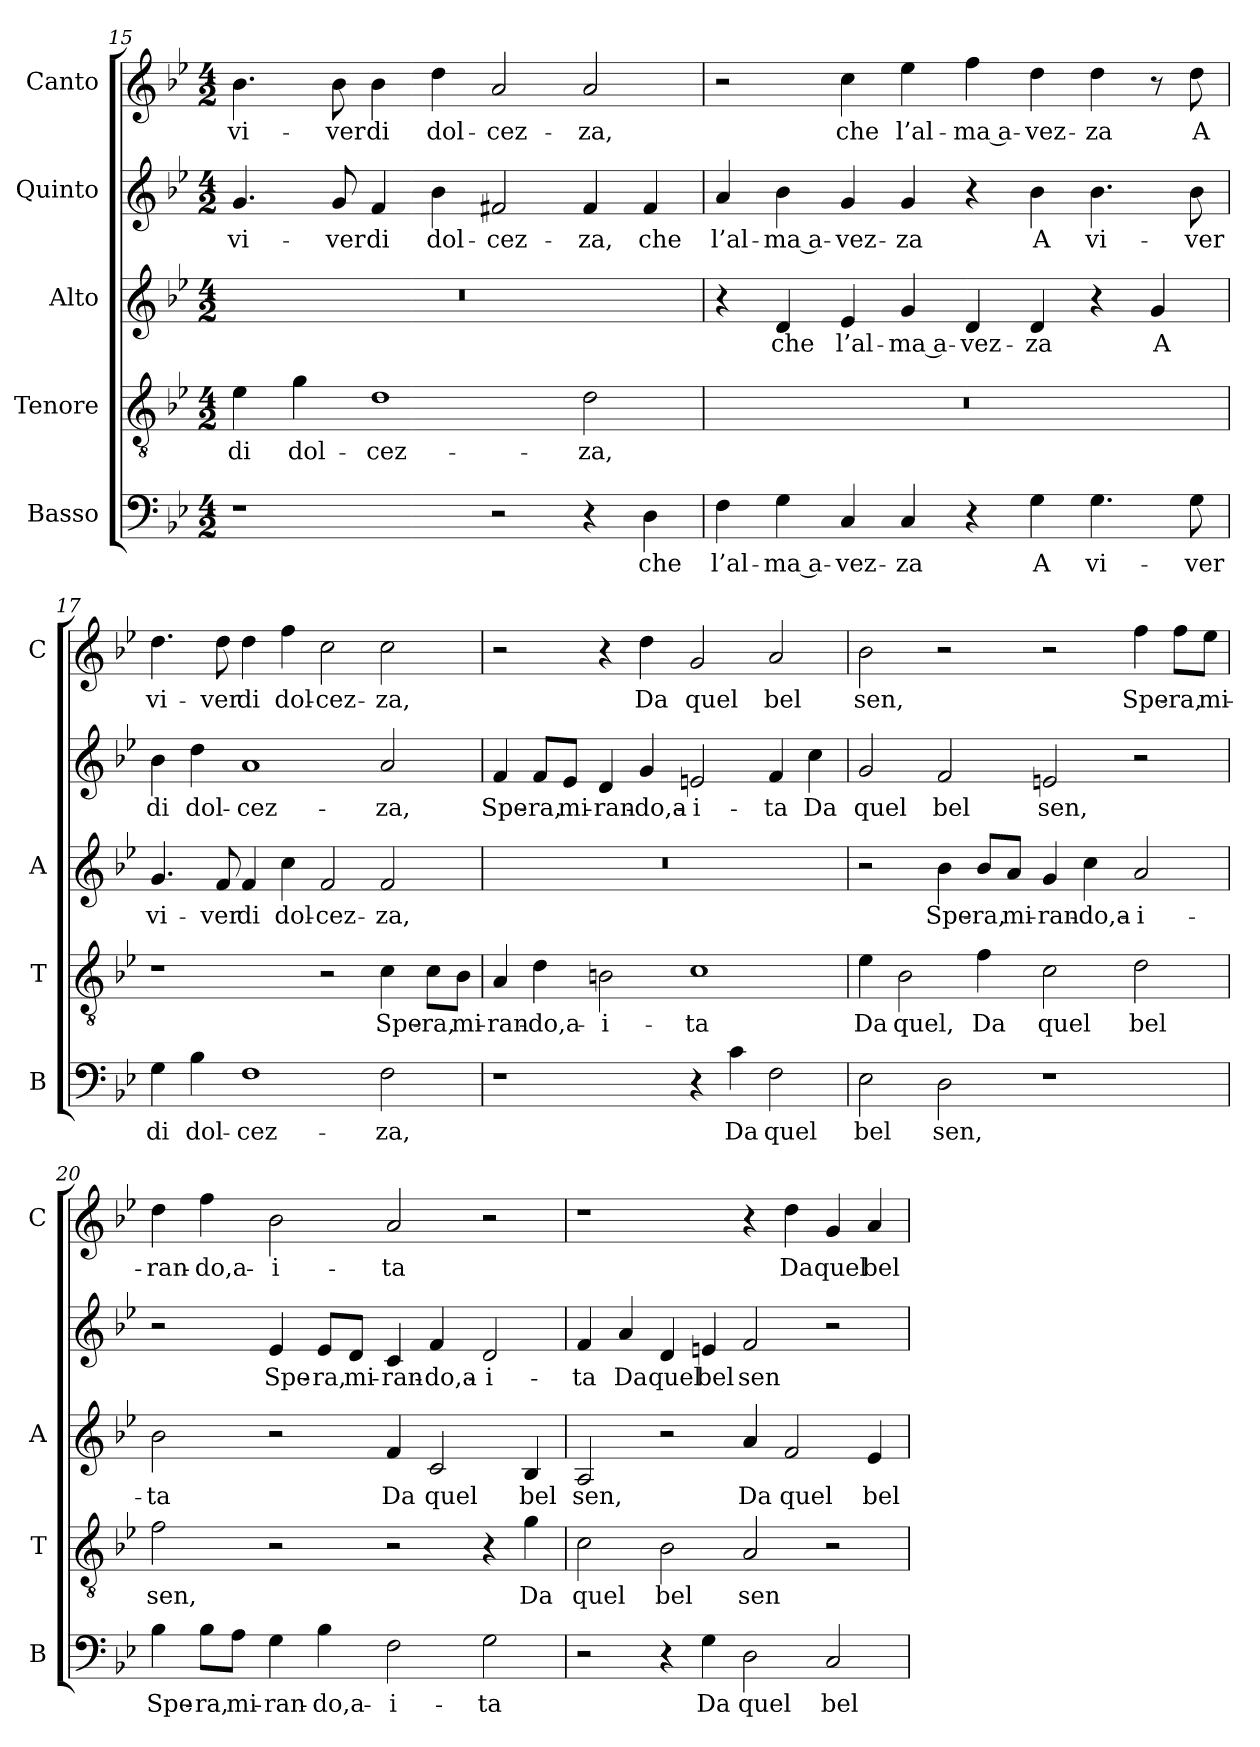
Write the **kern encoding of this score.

**kern	**text	**kern	**text	**kern	**text	**kern	**text	**kern	**text
*part5	*part5	*part4	*part4	*part3	*part3	*part2	*part2	*part1	*part1
*staff5	*staff5	*staff4	*staff4	*staff3	*staff3	*staff2	*staff2	*staff1	*staff1
*I"Basso	*	*I"Tenore	*	*I"Alto	*	*I"Quinto	*	*I"Canto	*
*I'B	*	*I'T	*	*I'A	*	*	*	*I'C	*
*clefF4	*	*clefGv2	*	*clefG2	*	*clefG2	*	*clefG2	*
*k[b-e-]	*	*k[b-e-]	*	*k[b-e-]	*	*k[b-e-]	*	*k[b-e-]	*
*B-:	*	*B-:	*	*B-:	*	*B-:	*	*B-:	*
*M4/2	*	*M4/2	*	*M4/2	*	*M4/2	*	*M4/2	*
=15	=15	=15	=15	=15	=15	=15	=15	=15	=15
!	!	!	!LO:LY:b	!	!	!	!LO:LY:b	!	!LO:LY:b
1r	.	4e-\	di	0r	.	4.g/	vi-	4.b-\	vi-
!	!	!	!LO:LY:b	!	!	!	!	!	!
.	.	4g\	dol-	.	.	.	.	.	.
!	!	!	!	!	!	!	!LO:LY:b	!	!LO:LY:b
.	.	.	.	.	.	8g/	-ver	8b-\	-ver
!	!	!	!LO:LY:b	!	!	!	!LO:LY:b	!	!LO:LY:b
.	.	1d	-cez-	.	.	4f/	di	4b-\	di
!	!	!	!	!	!	!	!LO:LY:b	!	!LO:LY:b
.	.	.	.	.	.	4b-\	dol-	4dd\	dol-
!	!	!	!	!	!	!	!LO:LY:b	!	!LO:LY:b
2r	.	.	.	.	.	2f#X/	-cez-	2a/	-cez-
!	!	!	!LO:LY:b	!	!	!	!LO:LY:b	!	!LO:LY:b
4r	.	2d\	-za,	.	.	4f#/	-za,	2a/	-za,
!	!LO:LY:b	!	!	!	!	!	!LO:LY:b	!	!
4D\	che	.	.	.	.	4f#/	che	.	.
!!LO:LB:g=z
=16	=16	=16	=16	=16	=16	=16	=16	=16	=16
!	!LO:LY:b	!	!	!	!	!	!LO:LY:b	!	!
4F\	l’al-	0r	.	4r	.	4a/	l’al-	2r	.
!	!LO:LY:b	!	!	!	!LO:LY:b	!	!LO:LY:b	!	!
4G\	-ma a-	.	.	4d/	che	4b-\	-ma a-	.	.
!	!LO:LY:b	!	!	!	!LO:LY:b	!	!LO:LY:b	!	!LO:LY:b
4C/	-vez-	.	.	4e-/	l’al-	4g/	-vez-	4cc\	che
!	!LO:LY:b	!	!	!	!LO:LY:b	!	!LO:LY:b	!	!LO:LY:b
4C/	-za	.	.	4g/	-ma a-	4g/	-za	4ee-\	l’al-
!	!	!	!	!	!LO:LY:b	!	!	!	!LO:LY:b
4r	.	.	.	4d/	-vez-	4r	.	4ff\	-ma a-
!	!LO:LY:b	!	!	!	!LO:LY:b	!	!LO:LY:b	!	!LO:LY:b
4G\	A	.	.	4d/	-za	4b-\	A	4dd\	-vez-
!	!LO:LY:b	!	!	!	!	!	!LO:LY:b	!	!LO:LY:b
4.G\	vi-	.	.	4r	.	4.b-\	vi-	4dd\	-za
!	!	!	!	!	!LO:LY:b	!	!	!	!
.	.	.	.	4g/	A	.	.	8r	.
!	!LO:LY:b	!	!	!	!	!	!LO:LY:b	!	!LO:LY:b
8G\	-ver	.	.	.	.	8b-\	-ver	8dd\	A
=17	=17	=17	=17	=17	=17	=17	=17	=17	=17
!	!LO:LY:b	!	!	!	!LO:LY:b	!	!LO:LY:b	!	!LO:LY:b
4G\	di	1r	.	4.g/	vi-	4b-\	di	4.dd\	vi-
!	!LO:LY:b	!	!	!	!	!	!LO:LY:b	!	!
4B-\	dol-	.	.	.	.	4dd\	dol-	.	.
!	!	!	!	!	!LO:LY:b	!	!	!	!LO:LY:b
.	.	.	.	8f/	-ver	.	.	8dd\	-ver
!	!LO:LY:b	!	!	!	!LO:LY:b	!	!LO:LY:b	!	!LO:LY:b
1F	-cez-	.	.	4f/	di	1a	-cez-	4dd\	di
!	!	!	!	!	!LO:LY:b	!	!	!	!LO:LY:b
.	.	.	.	4cc\	dol-	.	.	4ff\	dol-
!	!	!	!	!	!LO:LY:b	!	!	!	!LO:LY:b
.	.	2r	.	2f/	-cez-	.	.	2cc\	-cez-
!	!LO:LY:b	!	!LO:LY:b	!	!LO:LY:b	!	!LO:LY:b	!	!LO:LY:b
2F\	-za,	4c\	Spe-	2f/	-za,	2a/	-za,	2cc\	-za,
!	!	!	!LO:LY:b	!	!	!	!	!	!
.	.	8c\L	-ra,	.	.	.	.	.	.
!	!	!	!LO:LY:b	!	!	!	!	!	!
.	.	8B-\J	mi-	.	.	.	.	.	.
=18	=18	=18	=18	=18	=18	=18	=18	=18	=18
!	!	!	!LO:LY:b	!	!	!	!LO:LY:b	!	!
1r	.	4A/	-ran-	0r	.	4f/	Spe-	2r	.
!	!	!	!LO:LY:b	!	!	!	!LO:LY:b	!	!
.	.	4d\	-do,a-	.	.	8f/L	-ra,	.	.
!	!	!	!	!	!	!	!LO:LY:b	!	!
.	.	.	.	.	.	8e-/J	mi-	.	.
!	!	!	!LO:LY:b	!	!	!	!LO:LY:b	!	!
.	.	2Bn\	-i-	.	.	4d/	-ran-	4r	.
!	!	!	!	!	!	!	!LO:LY:b	!	!LO:LY:b
.	.	.	.	.	.	4g/	-do,a-	4dd\	Da
!	!	!	!LO:LY:b	!	!	!	!LO:LY:b	!	!LO:LY:b
4r	.	1c	-ta	.	.	2en/	-i-	2g/	quel
!	!LO:LY:b	!	!	!	!	!	!	!	!
4c\	Da	.	.	.	.	.	.	.	.
!	!LO:LY:b	!	!	!	!	!	!LO:LY:b	!	!LO:LY:b
2F\	quel	.	.	.	.	4f/	-ta	2a/	bel
!	!	!	!	!	!	!	!LO:LY:b	!	!
.	.	.	.	.	.	4cc\	Da	.	.
!!LO:PB:g=z
=19	=19	=19	=19	=19	=19	=19	=19	=19	=19
!	!LO:LY:b	!	!LO:LY:b	!	!	!	!LO:LY:b	!	!LO:LY:b
2E-\	bel	4e-\	Da	2r	.	2g/	quel	2b-\	sen,
!	!	!	!LO:LY:b	!	!	!	!	!	!
.	.	2B-\	quel,	.	.	.	.	.	.
!	!LO:LY:b	!	!	!	!LO:LY:b	!	!LO:LY:b	!	!
2D\	sen,	.	.	4b-\	Spe-	2f/	bel	2r	.
!	!	!	!LO:LY:b	!	!LO:LY:b	!	!	!	!
.	.	4f\	Da	8b-/L	-ra,	.	.	.	.
!	!	!	!	!	!LO:LY:b	!	!	!	!
.	.	.	.	8a/J	mi-	.	.	.	.
!	!	!	!LO:LY:b	!	!LO:LY:b	!	!LO:LY:b	!	!
1r	.	2c\	quel	4g/	-ran-	2en/	sen,	2r	.
!	!	!	!	!	!LO:LY:b	!	!	!	!
.	.	.	.	4cc\	-do,a-	.	.	.	.
!	!	!	!LO:LY:b	!	!LO:LY:b	!	!	!	!LO:LY:b
.	.	2d\	bel	2a/	-i-	2r	.	4ff\	Spe-
!	!	!	!	!	!	!	!	!	!LO:LY:b
.	.	.	.	.	.	.	.	8ff\L	-ra,
!	!	!	!	!	!	!	!	!	!LO:LY:b
.	.	.	.	.	.	.	.	8ee-\J	mi-
=20	=20	=20	=20	=20	=20	=20	=20	=20	=20
!	!LO:LY:b	!	!LO:LY:b	!	!LO:LY:b	!	!	!	!LO:LY:b
4B-\	Spe-	2f\	sen,	2b-\	-ta	2r	.	4dd\	-ran-
!	!LO:LY:b	!	!	!	!	!	!	!	!LO:LY:b
8B-\L	-ra,	.	.	.	.	.	.	4ff\	-do,a-
!	!LO:LY:b	!	!	!	!	!	!	!	!
8A\J	mi-	.	.	.	.	.	.	.	.
!	!LO:LY:b	!	!	!	!	!	!LO:LY:b	!	!LO:LY:b
4G\	-ran-	2r	.	2r	.	4e-/	Spe-	2b-\	-i-
!	!LO:LY:b	!	!	!	!	!	!LO:LY:b	!	!
4B-\	-do,a-	.	.	.	.	8e-/L	-ra,	.	.
!	!	!	!	!	!	!	!LO:LY:b	!	!
.	.	.	.	.	.	8d/J	mi-	.	.
!	!LO:LY:b	!	!	!	!LO:LY:b	!	!LO:LY:b	!	!LO:LY:b
2F\	-i-	2r	.	4f/	Da	4c/	-ran-	2a/	-ta
!	!	!	!	!	!LO:LY:b	!	!LO:LY:b	!	!
.	.	.	.	2c/	quel	4f/	-do,a-	.	.
!	!LO:LY:b	!	!	!	!	!	!LO:LY:b	!	!
2G\	-ta	4r	.	.	.	2d/	-i-	2r	.
!	!	!	!LO:LY:b	!	!LO:LY:b	!	!	!	!
.	.	4g\	Da	4B-/	bel	.	.	.	.
=21	=21	=21	=21	=21	=21	=21	=21	=21	=21
!	!	!	!LO:LY:b	!	!LO:LY:b	!	!LO:LY:b	!	!
2r	.	2c\	quel	2A/	sen,	4f/	-ta	1r	.
!	!	!	!	!	!	!	!LO:LY:b	!	!
.	.	.	.	.	.	4a/	Da	.	.
!	!	!	!LO:LY:b	!	!	!	!LO:LY:b	!	!
4r	.	2B-\	bel	2r	.	4d/	quel	.	.
!	!LO:LY:b	!	!	!	!	!	!LO:LY:b	!	!
4G\	Da	.	.	.	.	4en/	bel	.	.
!	!LO:LY:b	!	!LO:LY:b	!	!LO:LY:b	!	!LO:LY:b	!	!
2D\	quel	2A/	sen	4a/	Da	2f/	sen	4r	.
!	!	!	!	!	!LO:LY:b	!	!	!	!LO:LY:b
.	.	.	.	2f/	quel	.	.	4dd\	Da
!	!LO:LY:b	!	!	!	!	!	!	!	!LO:LY:b
2C/	bel	2r	.	.	.	2r	.	4g/	quel
!	!	!	!	!	!LO:LY:b	!	!	!	!LO:LY:b
.	.	.	.	4e-/	bel	.	.	4a/	bel
=	=	=	=	=	=	=	=	=	=
*-	*-	*-	*-	*-	*-	*-	*-	*-	*-
